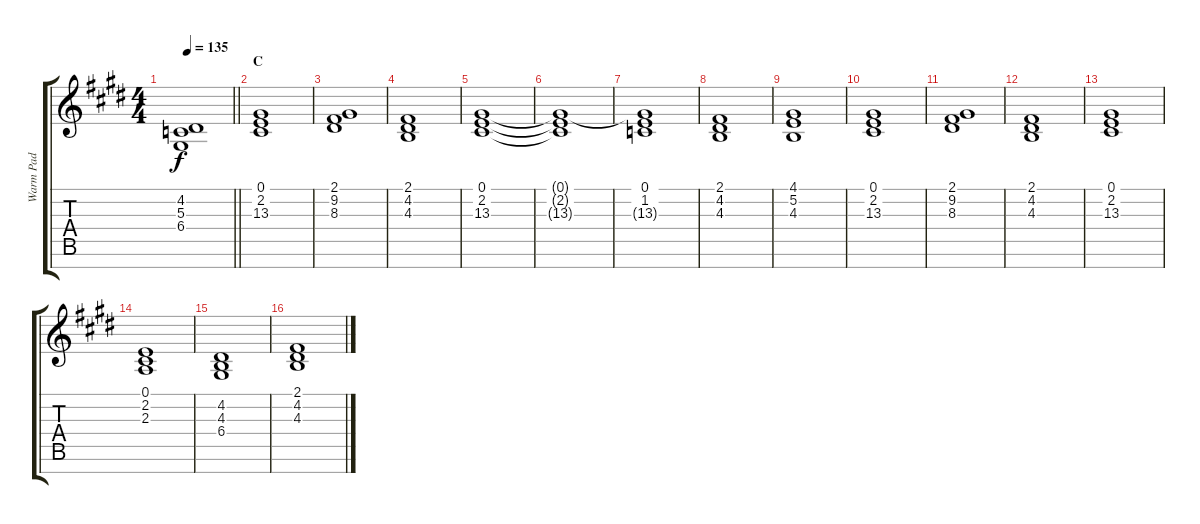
\track ("Warm Pad" "Warm Pad") {instrument pad2warm}
\staff {score tabs}
\tuning (E4 B3 G3 D3 A2 E2 B1) {hide}
\ts (4 4)
\tempo 135
\clef g2
\barLineRight lightlight
\ks e
(4.2 5.3 6.4).1{dy f} |
\section ("" "C")
(0.1 2.2 13.3).1 |
(2.1 9.2 8.3).1 |
(2.1 4.2 4.3).1 |
(0.1 2.2 13.3).1 |
(0.1{t} 2.2{t} 13.3{t}).1 |
(0.1 1.2 13.3{t}).1 |
(2.1 4.2 4.3).1 |
(4.1 5.2 4.3).1 |
(0.1 2.2 13.3).1 |
(2.1 9.2 8.3).1 |
(2.1 4.2 4.3).1 |
(0.1 2.2 13.3).1 |
(0.1 2.2 2.3).1 |
(4.2 4.3 6.4).1 |
(2.1 4.2 4.3).1
